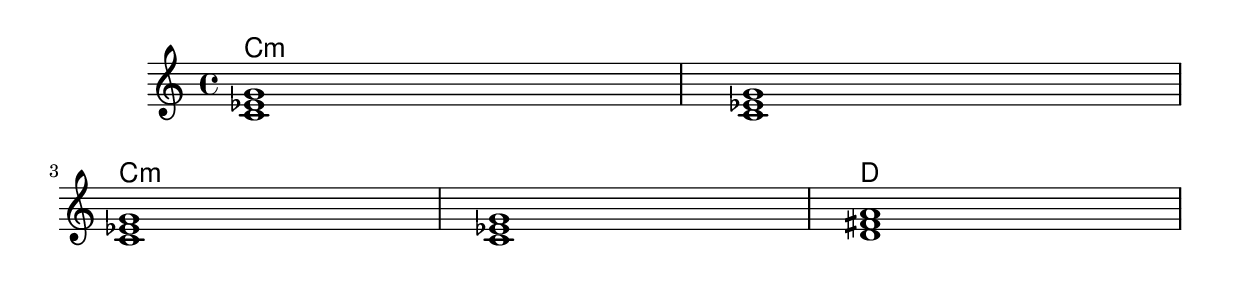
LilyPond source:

%% Do not edit this file; it is auto-generated from LSR http://lsr.dsi.unimi.it
%% This file is in the public domain.
\version "2.13.0"

\header {
  lsrtags = "chords"

  texidoces = "
Se pueden imprimir los acordes exclusivamente al comienzo de las
líneas y cuando cambia el acorde.

"
  doctitlees = "Imprimir los acordes cuando se produce un cambio"

%% Translation of GIT committish: 33f623301a41fcc53efadf96bca1c72834763415
  texidocde = "
Akkordsymbole können so eingestellt werden, dass sie nur zu Beginn der Zeile
und bei Akkordwechseln angezeigt werden.

"
  doctitlede = "Akkordsymbole bei Wechsel anzeigen"

  texidoc = "
Chord names can be displayed only at the start of lines and when the
chord changes.

"
  doctitle = "Showing chords at changes"
} % begin verbatim

harmonies = \chordmode {
  c1:m c:m \break c:m c:m d
}
<<
  \new ChordNames {
    \set chordChanges = ##t
    \harmonies
  }
  \new Staff {
    \relative c' { \harmonies }
  }
>>
